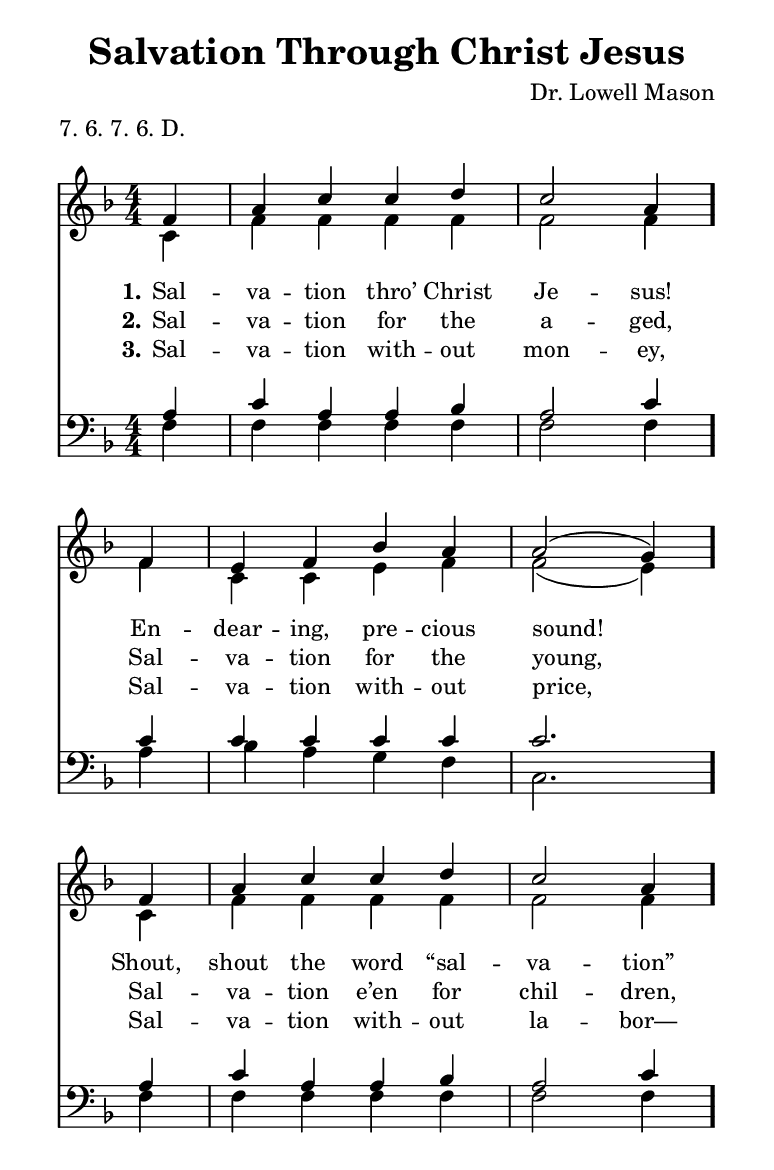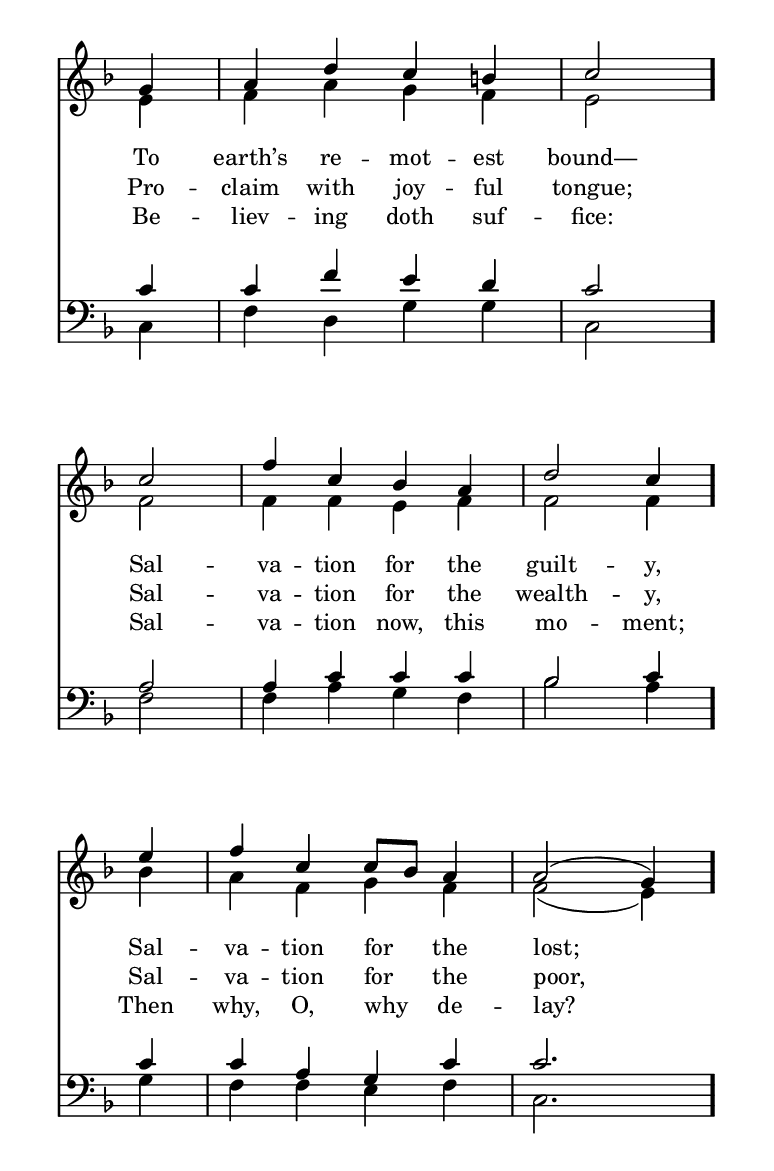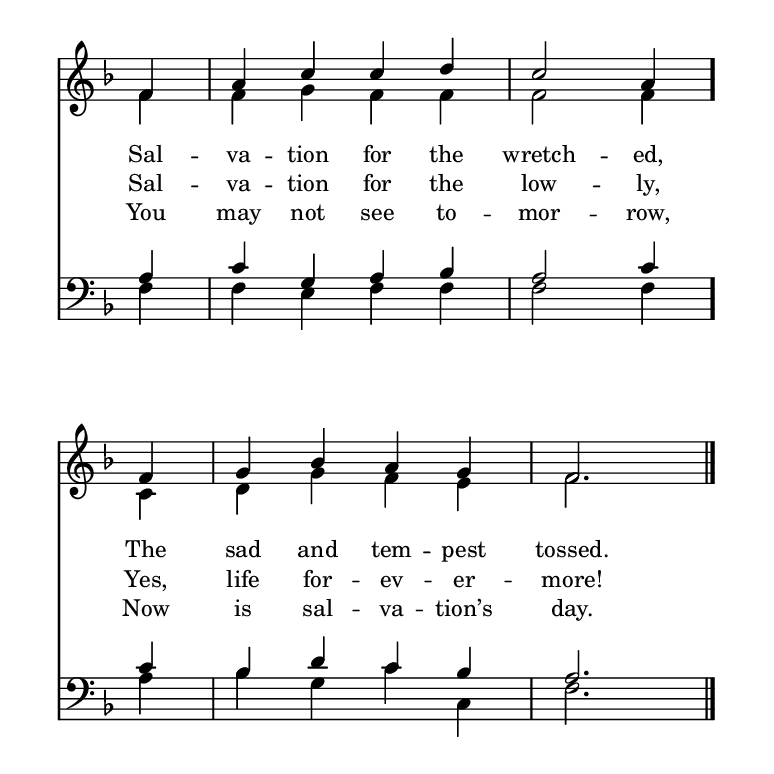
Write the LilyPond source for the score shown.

\include "common/global.ily"
\paper {
  \include "common/paper.ily"
  %ragged-bottom = ##t
  %ragged-last-bottom = ##t
  %systems-per-page = ##f
  %page-count = ##f
}

\header{
  hymnnumber = "34"
  title = "Salvation Through Christ Jesus"
  tunename = "Missionary"
  meter = "7. 6. 7. 6. D."
  %poet = ""
  composer = "Dr. Lowell Mason"
  %copyright = ""
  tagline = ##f
}

% for fermata in MIDI
ta = { \tempo 4=90 }
tb = { \tempo 4=45 }

patternAA = { c4 | c4 c4 c4 c4 | c2 c4 }
patternAB = { c2 | c4 c4 c4 c4 | c2 c4 }

patternBA = { c4 | c4 c4 c4 c4 | c2( c4) }
patternBB = { c4 | c4 c4 c4 c4 | c2. }
patternBC = { c4 | c4 c4 c8[ c8] c4 | c2( c4) }
patternBD = { c4 | c4 c4 c4 c4 | c2 }

global = {
  \include "common/overrides.ily"
  \override Staff.TimeSignature.style = #'numbered
  \time 4/4
  \override Score.MetronomeMark.transparent = ##t % hide all fermata changes too
  \ta
  \key f \major
  \partial 4
  \autoBeamOff
}

notesSoprano = {
\global
\relative c' {

  \changePitch \patternAA { f | a c c d     | c a }
  \changePitch \patternBA { f | e f bes a   | a g }
  \changePitch \patternAA { f | a c c d     | c a }
  \changePitch \patternBD { g | a d c b     | c   }

  \changePitch \patternAB { c | f c bes a   | d c }
  \changePitch \patternBC { e | f c c bes a | a g }
  \changePitch \patternAA { f | a c c d     | c a }
  \changePitch \patternBB { f | g bes a g   | f   }

  \bar "|."

}
}

notesAlto = {
\global
\relative e' {

  \changePitch \patternAA { c   | f f f f | f f }
  \changePitch \patternBA { f   | c c e f | f e }
  \changePitch \patternAA { c   | f f f f | f f }
  \changePitch \patternBD { e   | f a g f | e   }

  \changePitch \patternAB { f   | f f e f | f f }
  \changePitch \patternBA { bes | a f g f | f e }
  \changePitch \patternAA { f   | f g f f | f f }
  \changePitch \patternBB { c   | d g f e | f   }

}
}

notesTenor = {
\global
\relative a {

  \changePitch \patternAA { a | c a a bes   | a c   }
  \changePitch \patternBB { c | c c c c     | c     }
  \changePitch \patternAA { a | c a a bes   | a c   }
  \changePitch \patternBD { c | c f e d     | c     }

  \changePitch \patternAB { a | a c c c     | bes c }
  \changePitch \patternBB { c | c a g c     | c     }
  \changePitch \patternAA { a | c g a bes   | a c   }
  \changePitch \patternBB { c | bes d c bes | a     }

}
}

notesBass = {
\global
\relative f {

  \changePitch \patternAA { f | f f f f    | f f   }
  \changePitch \patternBB { a | bes a g f  | c     }
  \changePitch \patternAA { f | f f f f    | f f   }
  \changePitch \patternBD { c | f d g g    | c,    }

  \changePitch \patternAB { f | f a g f    | bes a }
  \changePitch \patternBB { g | f f e f    | c     }
  \changePitch \patternAA { f | f e f f    | f f   }
  \changePitch \patternBB { a | bes g c c, | f     }

}
}

wordsA = \lyricmode {
\set stanza = "1."

Sal -- va -- tion thro’ Christ Je -- sus! \bar "."
En -- dear -- ing, pre -- cious sound! \bar "." \break
Shout, shout the word “sal -- va -- tion” \bar "."
To earth’s re -- mot -- est bound— \bar "." \break
Sal -- va -- tion for the guilt -- y, \bar "."
Sal -- va -- tion for the lost; \bar "." \break
Sal -- va -- tion for the wretch -- ed, \bar "."
The sad and tem -- pest tossed. \bar "." \break

}

wordsB = \lyricmode {
\set stanza = "2."

Sal -- va -- tion for the a -- ged,
Sal -- va -- tion for the young,
Sal -- va -- tion e’en for chil -- dren,
Pro -- claim with joy -- ful tongue;
Sal -- va -- tion for the wealth -- y,
Sal -- va -- tion for the poor,
Sal -- va -- tion for the low -- ly,
Yes, life for -- ev -- er -- more!

}

wordsC = \lyricmode {
\set stanza = "3."

Sal -- va -- tion with -- out mon -- ey,
Sal -- va -- tion with -- out price,
Sal -- va -- tion with -- out la -- bor—
Be -- liev -- ing doth suf -- fice:
Sal -- va -- tion now, this mo -- ment;
Then why, O, why de -- lay?
You may not see to -- mor -- row,
Now is sal -- va -- tion’s day.

}

\score {
  \context ChoirStaff <<
    \context Staff = upper <<
      \set ChoirStaff.systemStartDelimiter = #'SystemStartBar
      \context Voice  = sopranos { \voiceOne << \notesSoprano >> }
      \context Voice  = altos { \voiceTwo << \notesAlto >> }
      \context Lyrics = one   \lyricsto sopranos \wordsA
      \context Lyrics = two   \lyricsto sopranos \wordsB
      \context Lyrics = three \lyricsto sopranos \wordsC
    >>
    \context Staff = men <<
      \clef bass
      \context Voice  = tenors { \voiceOne << \notesTenor >> }
      \context Voice  = basses { \voiceTwo << \notesBass >> }
    >>
  >>
  \layout {
    \include "common/layout.ily"
  }
  \midi{
    \include "common/midi.ily"
  }
}

\version "2.19.49"  % necessary for upgrading to future LilyPond versions.

% vi:set et ts=2 sw=2 ai nocindent syntax=lilypond:
